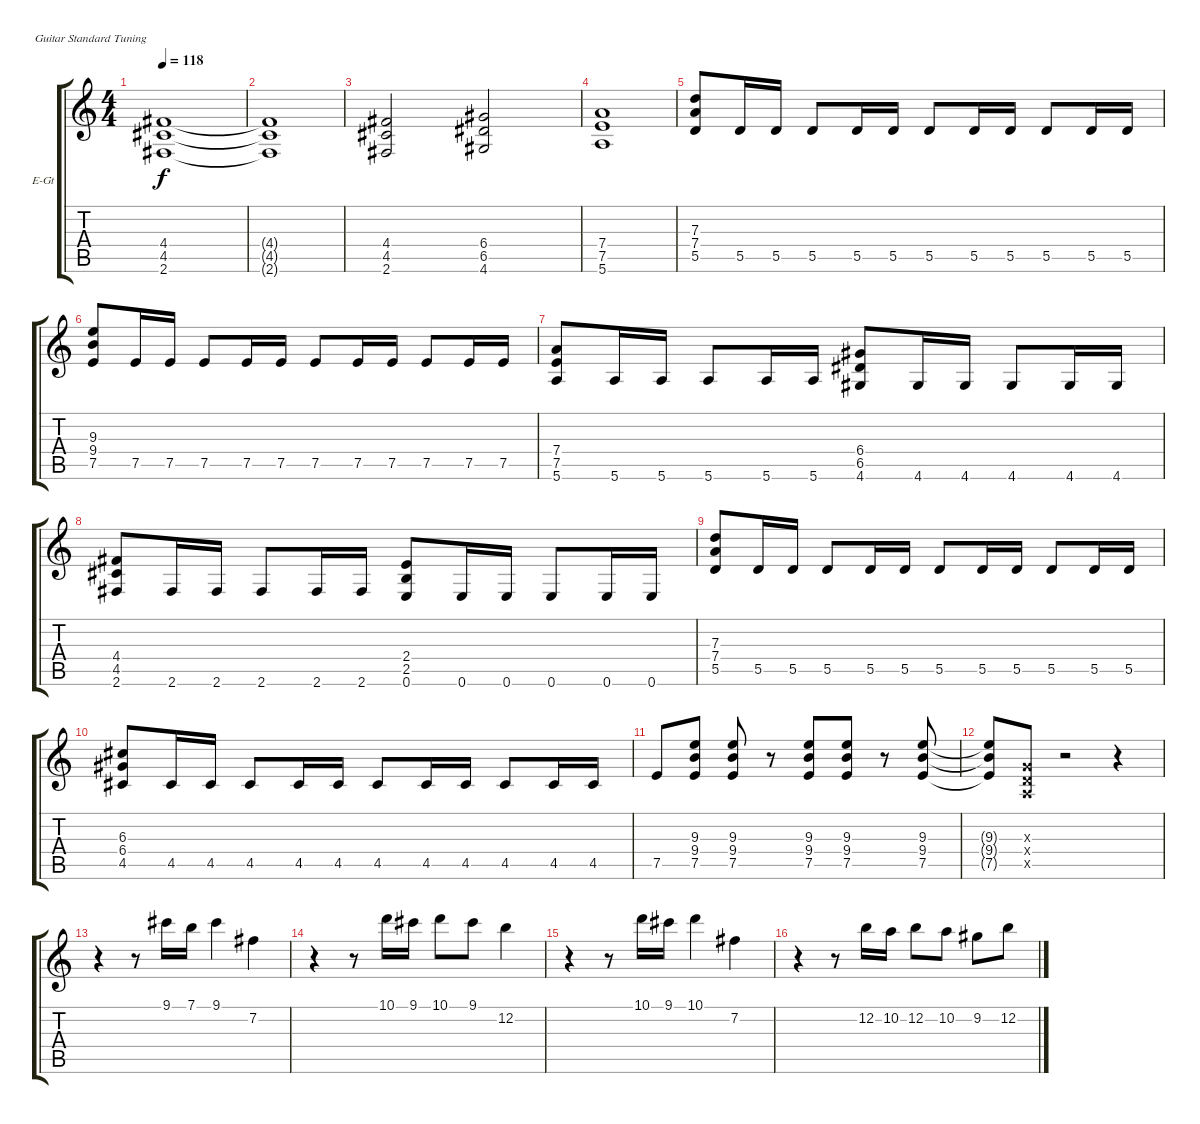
\bracketExtendMode groupsimilarinstruments
\firstSystemTrackNameOrientation horizontal
\otherSystemsTrackNameOrientation horizontal
\track ("Solo Gitar" "E-Gt") {instrument overdrivenguitar}
\staff {score tabs}
\tuning (E4 B3 G3 D3 A2 E2)
\ts (4 4)
\tempo 118
\clef g2
\ks c
(4.4 4.5 2.6).1{dy f} |
(4.4{t} 4.5{t} 2.6{t}).1 |
(4.4 4.5 2.6).2 (6.4 6.5 4.6).2 |
(7.4 7.5 5.6).1 |
(7.3 7.4 5.5).8 5.5.16 5.5.16 5.5.8 5.5.16 5.5.16 5.5.8 5.5.16 5.5.16 5.5.8 5.5.16 5.5.16 |
(9.3 9.4 7.5).8 7.5.16 7.5.16 7.5.8 7.5.16 7.5.16 7.5.8 7.5.16 7.5.16 7.5.8 7.5.16 7.5.16 |
(7.4 7.5 5.6).8 5.6.16 5.6.16 5.6.8 5.6.16 5.6.16 (6.4 6.5 4.6).8 4.6.16 4.6.16 4.6.8 4.6.16 4.6.16 |
(4.4 4.5 2.6).8 2.6.16 2.6.16 2.6.8 2.6.16 2.6.16 (2.4 2.5 0.6).8 0.6.16 0.6.16 0.6.8 0.6.16 0.6.16 |
(7.3 7.4 5.5).8 5.5.16 5.5.16 5.5.8 5.5.16 5.5.16 5.5.8 5.5.16 5.5.16 5.5.8 5.5.16 5.5.16 |
(6.3 6.4 4.5).8 4.5.16 4.5.16 4.5.8 4.5.16 4.5.16 4.5.8 4.5.16 4.5.16 4.5.8 4.5.16 4.5.16 |
7.5.8 (9.3 9.4 7.5).8 (9.3 9.4 7.5).8 r.8 (9.3 9.4 7.5).8 (9.3 9.4 7.5).8 r.8 (9.3 9.4 7.5).8 |
(9.3{t} 9.4{t} 7.5{t}).8 (0.3{x} 0.4{x} 0.5{x}).8 r.2 r.4 |
r.4 r.8 9.1.16 7.1.16 9.1.4 7.2.4 |
r.4 r.8 10.1.16 9.1.16 10.1.8 9.1.8 12.2.4 |
r.4 r.8 10.1.16 9.1.16 10.1.4 7.2.4 |
r.4 r.8 12.2.16 10.2.16 12.2.8 10.2.8 9.2.8 12.2.8
